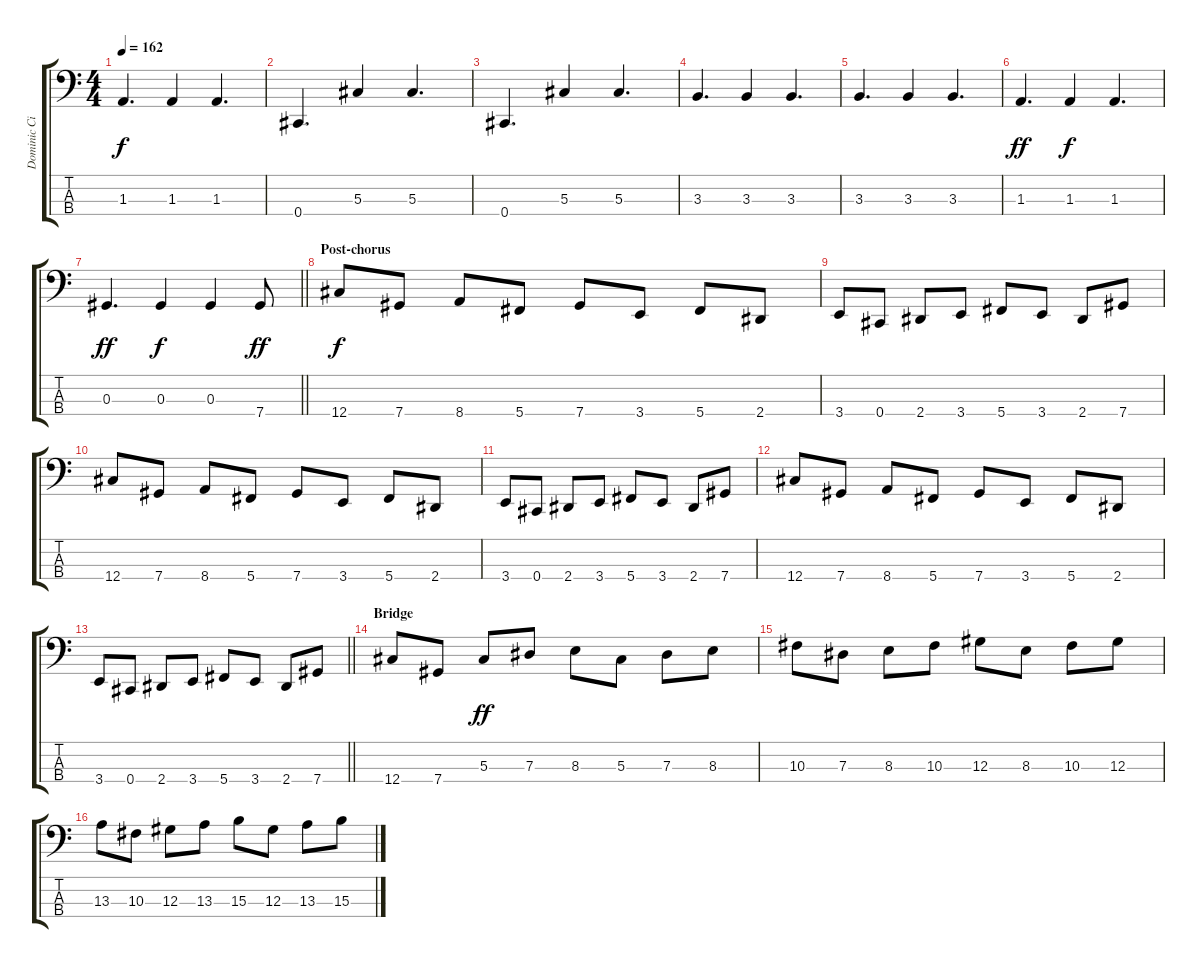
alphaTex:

\track ("Dominic Cifarelli" "Dominic Ci") {instrument electricbasspick}
\staff {score tabs}
\tuning (Gb2 Db2 Ab1 Db1) {hide}
\ts (4 4)
\tempo 162
\clef f4
\ks c
1.3.4{d dy f} 1.3.4 1.3.4{d} |
0.4.4{d} 5.3.4 5.3.4{d} |
0.4.4{d} 5.3.4 5.3.4{d} |
3.3.4{d} 3.3.4 3.3.4{d} |
3.3.4{d} 3.3.4 3.3.4{d} |
1.3.4{d dy ff} 1.3.4{dy f} 1.3.4{d} |
\barLineRight lightlight
0.3.4{d dy ff} 0.3.4{dy f} 0.3.4 7.4.8{dy ff} |
\section ("" "Post-chorus")
12.4.8{dy f} 7.4.8 8.4.8 5.4.8 7.4.8 3.4.8 5.4.8 2.4.8 |
3.4.8 0.4.8 2.4.8 3.4.8 5.4.8 3.4.8 2.4.8 7.4.8 |
12.4.8 7.4.8 8.4.8 5.4.8 7.4.8 3.4.8 5.4.8 2.4.8 |
3.4.8 0.4.8 2.4.8 3.4.8 5.4.8 3.4.8 2.4.8 7.4.8 |
12.4.8 7.4.8 8.4.8 5.4.8 7.4.8 3.4.8 5.4.8 2.4.8 |
\barLineRight lightlight
3.4.8 0.4.8 2.4.8 3.4.8 5.4.8 3.4.8 2.4.8 7.4.8 |
\section ("" "Bridge")
12.4.8 7.4.8 5.3.8{dy ff} 7.3.8 8.3.8 5.3.8 7.3.8 8.3.8 |
10.3.8 7.3.8 8.3.8 10.3.8 12.3.8 8.3.8 10.3.8 12.3.8 |
13.3.8 10.3.8 12.3.8 13.3.8 15.3.8 12.3.8 13.3.8 15.3.8
